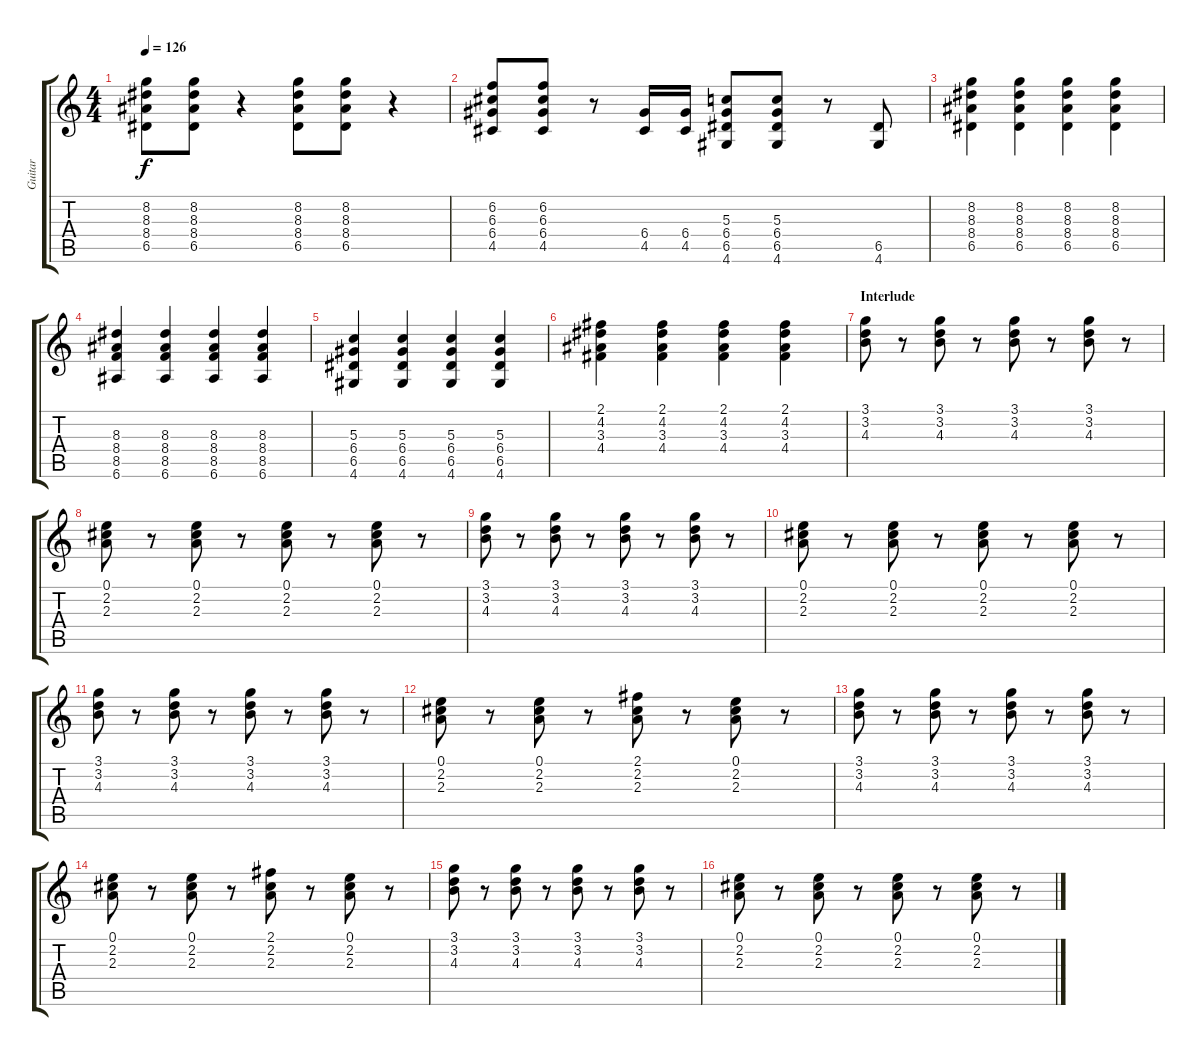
\track ("Guitar" "Guitar") {instrument electricguitarjazz}
\staff {score tabs}
\tuning (E4 B3 G3 D3 A2 E2) {hide}
\ts (4 4)
\tempo 126
\clef g2
\ks c
(8.2 8.3 8.4 6.5).8{dy f} (8.2 8.3 8.4 6.5).8 r.4 (8.2 8.3 8.4 6.5).8 (8.2 8.3 8.4 6.5).8 r.4 |
(6.2 6.3 6.4 4.5).8 (6.2 6.3 6.4 4.5).8 r.8 (6.4 4.5).16 (6.4 4.5).16 (5.3 6.4 6.5 4.6).8 (5.3 6.4 6.5 4.6).8 r.8 (6.5 4.6).8 |
(8.2 8.3 8.4 6.5).4 (8.2 8.3 8.4 6.5).4 (8.2 8.3 8.4 6.5).4 (8.2 8.3 8.4 6.5).4 |
(8.3 8.4 8.5 6.6).4 (8.3 8.4 8.5 6.6).4 (8.3 8.4 8.5 6.6).4 (8.3 8.4 8.5 6.6).4 |
(5.3 6.4 6.5 4.6).4 (5.3 6.4 6.5 4.6).4 (5.3 6.4 6.5 4.6).4 (5.3 6.4 6.5 4.6).4 |
(2.1 4.2 3.3 4.4).4 (2.1 4.2 3.3 4.4).4 (2.1 4.2 3.3 4.4).4 (2.1 4.2 3.3 4.4).4 |
\section ("" "Interlude")
(3.1 3.2 4.3).8 r.8 (3.1 3.2 4.3).8 r.8 (3.1 3.2 4.3).8 r.8 (3.1 3.2 4.3).8 r.8 |
(0.1 2.2 2.3).8 r.8 (0.1 2.2 2.3).8 r.8 (0.1 2.2 2.3).8 r.8 (0.1 2.2 2.3).8 r.8 |
(3.1 3.2 4.3).8 r.8 (3.1 3.2 4.3).8 r.8 (3.1 3.2 4.3).8 r.8 (3.1 3.2 4.3).8 r.8 |
(0.1 2.2 2.3).8 r.8 (0.1 2.2 2.3).8 r.8 (0.1 2.2 2.3).8 r.8 (0.1 2.2 2.3).8 r.8 |
(3.1 3.2 4.3).8 r.8 (3.1 3.2 4.3).8 r.8 (3.1 3.2 4.3).8 r.8 (3.1 3.2 4.3).8 r.8 |
(0.1 2.2 2.3).8 r.8 (0.1 2.2 2.3).8 r.8 (2.1 2.2 2.3).8 r.8 (0.1 2.2 2.3).8 r.8 |
(3.1 3.2 4.3).8 r.8 (3.1 3.2 4.3).8 r.8 (3.1 3.2 4.3).8 r.8 (3.1 3.2 4.3).8 r.8 |
(0.1 2.2 2.3).8 r.8 (0.1 2.2 2.3).8 r.8 (2.1 2.2 2.3).8 r.8 (0.1 2.2 2.3).8 r.8 |
(3.1 3.2 4.3).8 r.8 (3.1 3.2 4.3).8 r.8 (3.1 3.2 4.3).8 r.8 (3.1 3.2 4.3).8 r.8 |
(0.1 2.2 2.3).8 r.8 (0.1 2.2 2.3).8 r.8 (0.1 2.2 2.3).8 r.8 (0.1 2.2 2.3).8 r.8
